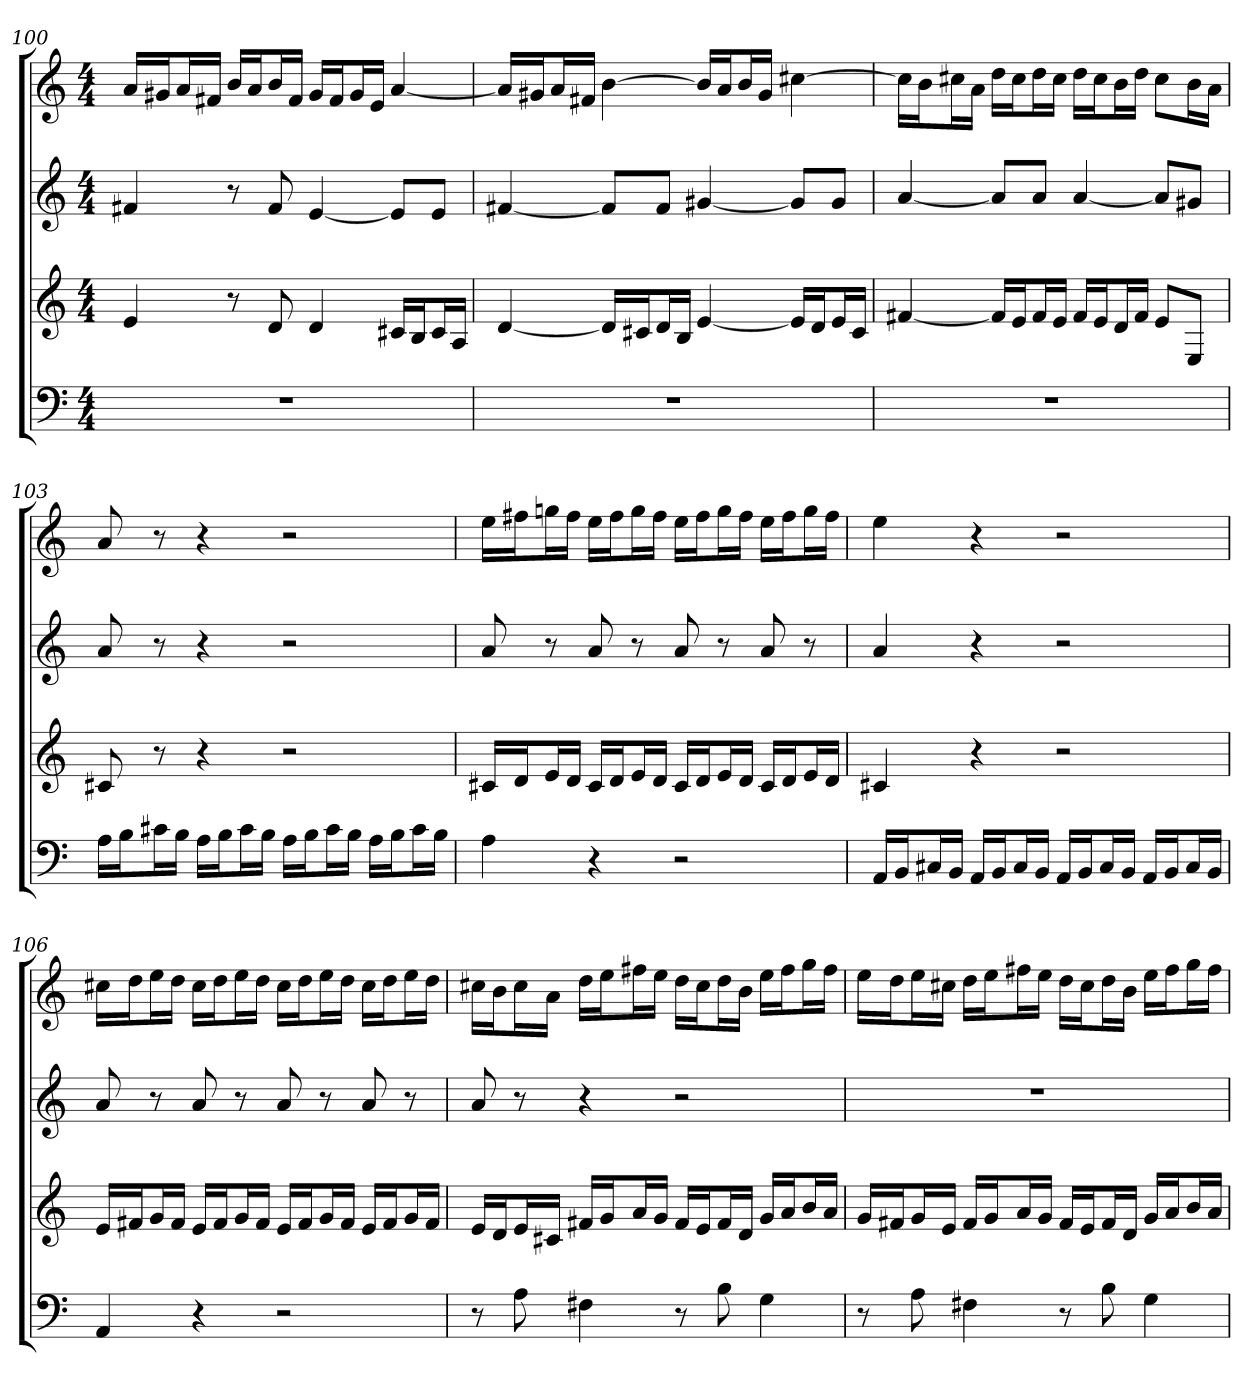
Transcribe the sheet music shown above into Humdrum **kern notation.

**kern	**kern	**kern	**kern
*part4	*part3	*part2	*part1
*staff4	*staff3	*staff2	*staff1
*M4/4	*M4/4	*M4/4	*M4/4
=100	=100	=100	=100
1r	4e	4f#X	16aLL
.	.	.	16g#XJ
.	.	.	16aL
.	.	.	16f#XJJ
.	8r	8r	16bLL
.	.	.	16aJ
.	8d	8f#	16bL
.	.	.	16f#JJ
.	4d	[4e	16g#LL
.	.	.	16f#J
.	.	.	16g#L
.	.	.	16eJJ
.	16c#XLL	8eL]	[4a
.	16BJ	.	.
.	16c#L	8eJ	.
.	16AJJ	.	.
=101	=101	=101	=101
1r	[4d	[4f#X	16aLL]
.	.	.	16g#XJ
.	.	.	16aL
.	.	.	16f#XJJ
.	16dLL]	8f#L]	[4b
.	16c#XJ	.	.
.	16dL	8f#J	.
.	16BJJ	.	.
.	[4e	[4g#X	16bLL]
.	.	.	16aJ
.	.	.	16bL
.	.	.	16g#JJ
.	16eLL]	8g#L]	[4cc#X
.	16dJ	.	.
.	16eL	8g#J	.
.	16c#JJ	.	.
=102	=102	=102	=102
1r	[4f#X	[4a	16cc#LL]
.	.	.	16bJ
.	.	.	16cc#XL
.	.	.	16aJJ
.	16f#LL]	8aL]	16ddLL
.	16eJ	.	16cc#J
.	16f#L	8aJ	16ddL
.	16eJJ	.	16cc#JJ
.	16f#LL	[4a	16ddLL
.	16eJ	.	16cc#J
.	16dL	.	16bL
.	16f#JJ	.	16ddJJ
.	8eL	8aL]	8cc#L
.	8EJ	8g#XJ	16bL
.	.	.	16aJJ
=103	=103	=103	=103
16ALL	8c#X	8a	8a
16BJ	.	.	.
16c#XL	8r	8r	8r
16BJJ	.	.	.
16ALL	4r	4r	4r
16BJ	.	.	.
16c#L	.	.	.
16BJJ	.	.	.
16ALL	2r	2r	2r
16BJ	.	.	.
16c#L	.	.	.
16BJJ	.	.	.
16ALL	.	.	.
16BJ	.	.	.
16c#L	.	.	.
16BJJ	.	.	.
=104	=104	=104	=104
4A	16c#XLL	8a	16eeLL
.	16dJ	.	16ff#XJ
.	16eL	8r	16ggnL
.	16dJJ	.	16ff#JJ
4r	16c#LL	8a	16eeLL
.	16dJ	.	16ff#J
.	16eL	8r	16ggL
.	16dJJ	.	16ff#JJ
2r	16c#LL	8a	16eeLL
.	16dJ	.	16ff#J
.	16eL	8r	16ggL
.	16dJJ	.	16ff#JJ
.	16c#LL	8a	16eeLL
.	16dJ	.	16ff#J
.	16eL	8r	16ggL
.	16dJJ	.	16ff#JJ
=105	=105	=105	=105
16AALL	4c#X	4a	4ee
16BBJ	.	.	.
16C#XL	.	.	.
16BBJJ	.	.	.
16AALL	4r	4r	4r
16BBJ	.	.	.
16C#L	.	.	.
16BBJJ	.	.	.
16AALL	2r	2r	2r
16BBJ	.	.	.
16C#L	.	.	.
16BBJJ	.	.	.
16AALL	.	.	.
16BBJ	.	.	.
16C#L	.	.	.
16BBJJ	.	.	.
=106	=106	=106	=106
4AA	16eLL	8a	16cc#XLL
.	16f#XJ	.	16ddJ
.	16gL	8r	16eeL
.	16f#JJ	.	16ddJJ
4r	16eLL	8a	16cc#LL
.	16f#J	.	16ddJ
.	16gL	8r	16eeL
.	16f#JJ	.	16ddJJ
2r	16eLL	8a	16cc#LL
.	16f#J	.	16ddJ
.	16gL	8r	16eeL
.	16f#JJ	.	16ddJJ
.	16eLL	8a	16cc#LL
.	16f#J	.	16ddJ
.	16gL	8r	16eeL
.	16f#JJ	.	16ddJJ
=107	=107	=107	=107
8r	16eLL	8a	16cc#XLL
.	16dJ	.	16bJ
8A	16eL	8r	16cc#L
.	16c#XJJ	.	16aJJ
4F#X	16f#XLL	4r	16ddLL
.	16gJ	.	16eeJ
.	16aL	.	16ff#XL
.	16gJJ	.	16eeJJ
8r	16f#LL	2r	16ddLL
.	16eJ	.	16cc#J
8B	16f#L	.	16ddL
.	16dJJ	.	16bJJ
4G	16gLL	.	16eeLL
.	16aJ	.	16ff#J
.	16bL	.	16ggL
.	16aJJ	.	16ff#JJ
=108	=108	=108	=108
8r	16gLL	1r	16eeLL
.	16f#XJ	.	16ddJ
8A	16gL	.	16eeL
.	16eJJ	.	16cc#XJJ
4F#X	16f#LL	.	16ddLL
.	16gJ	.	16eeJ
.	16aL	.	16ff#XL
.	16gJJ	.	16eeJJ
8r	16f#LL	.	16ddLL
.	16eJ	.	16cc#J
8B	16f#L	.	16ddL
.	16dJJ	.	16bJJ
4G	16gLL	.	16eeLL
.	16aJ	.	16ff#J
.	16bL	.	16ggL
.	16aJJ	.	16ff#JJ
=	=	=	=
*-	*-	*-	*-
